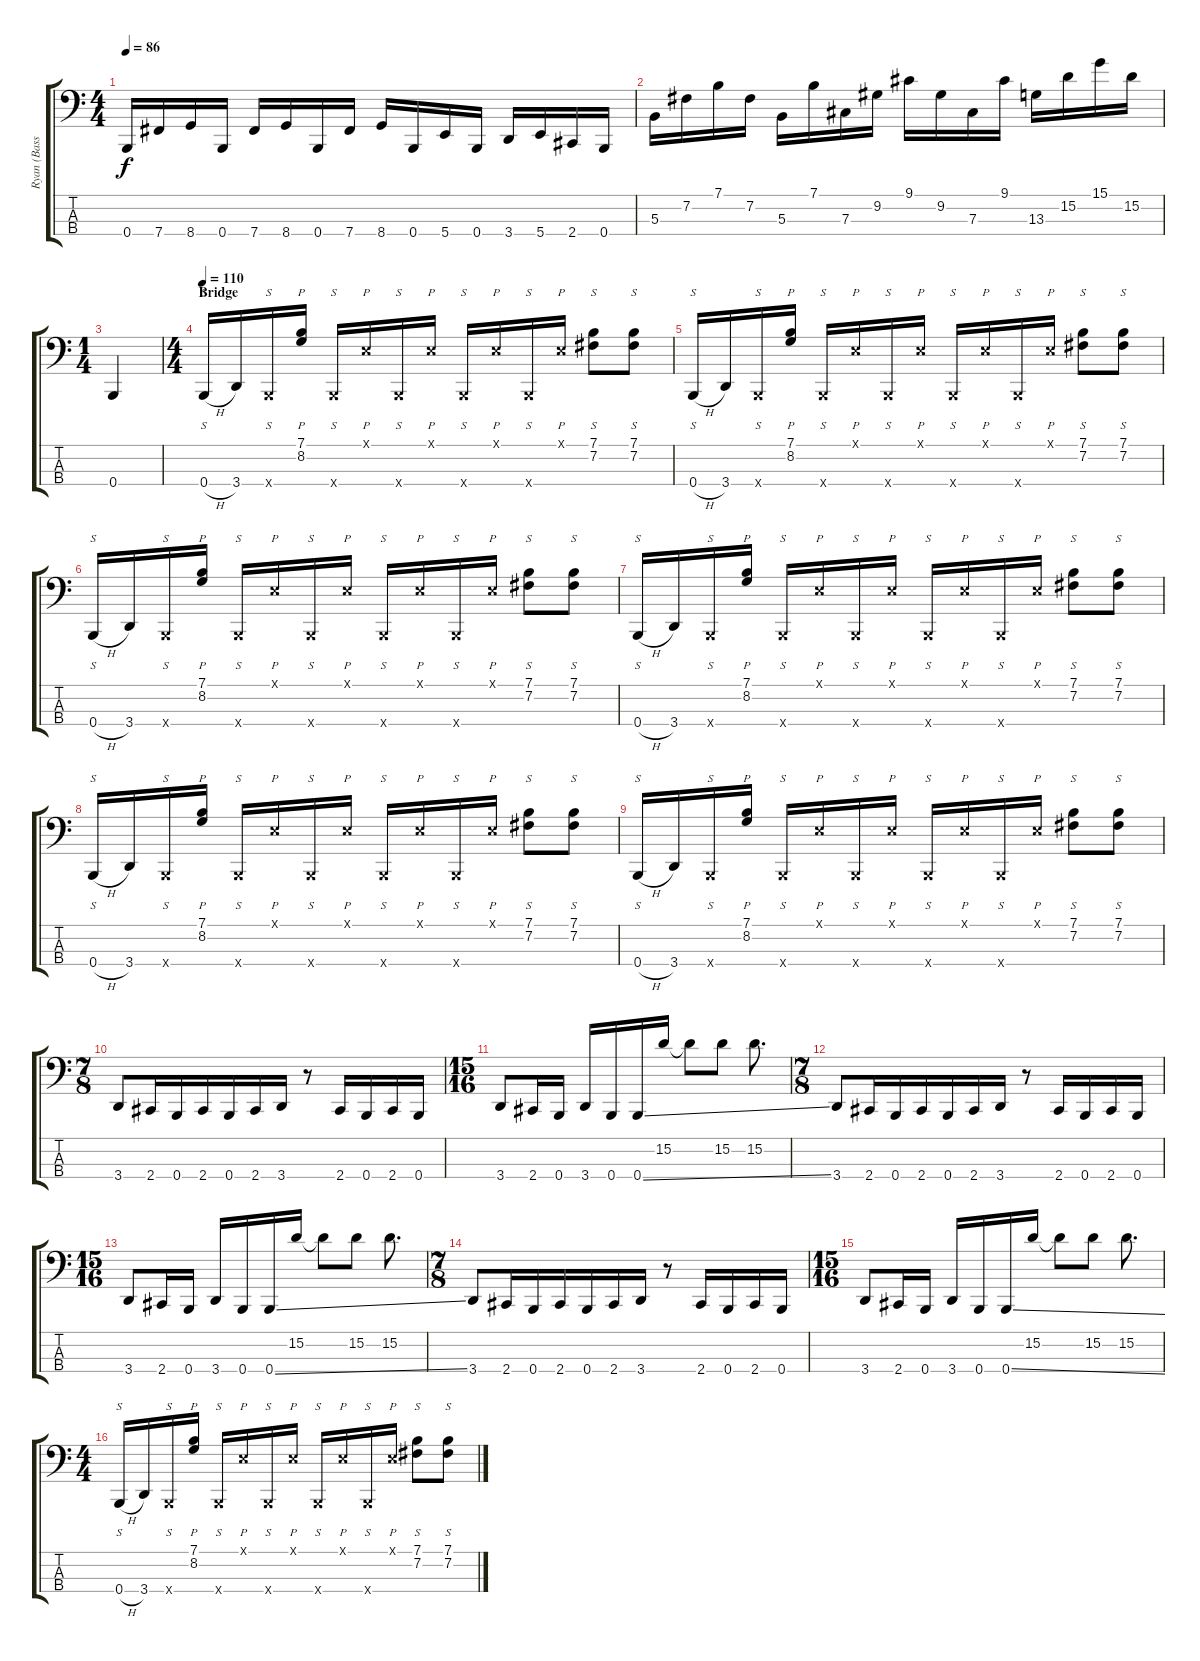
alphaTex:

\track ("Ryan (Bass)" "Ryan (Bass") {instrument slapbass2}
\staff {score tabs}
\tuning (E2 B1 Gb1 B0) {hide}
\ts (4 4)
\tempo 86
\clef f4
\ks c
0.4.16{dy f} 7.4.16 8.4.16 0.4.16 7.4.16 8.4.16 0.4.16 7.4.16 8.4.16 0.4.16 5.4.16 0.4.16 3.4.16 5.4.16 2.4.16 0.4.16 |
5.3.16 7.2.16 7.1.16 7.2.16 5.3.16 7.1.16 7.3.16 9.2.16 9.1.16 9.2.16 7.3.16 9.1.16 13.3.16 15.2.16 15.1.16 15.2.16 |
\ts (1 4)
0.4.4 |
\ts (4 4)
\section ("" "Bridge")
\tempo 110
0.4{h}.16{s} 3.4.16 0.4{x}.16{s} (7.1 8.2).16{p} 0.4{x}.16{s} 0.1{x}.16{p} 0.4{x}.16{s} 0.1{x}.16{p} 0.4{x}.16{s} 0.1{x}.16{p} 0.4{x}.16{s} 0.1{x}.16{p} (7.1 7.2).8{s} (7.1 7.2).8{s} |
0.4{h}.16{s} 3.4.16 0.4{x}.16{s} (7.1 8.2).16{p} 0.4{x}.16{s} 0.1{x}.16{p} 0.4{x}.16{s} 0.1{x}.16{p} 0.4{x}.16{s} 0.1{x}.16{p} 0.4{x}.16{s} 0.1{x}.16{p} (7.1 7.2).8{s} (7.1 7.2).8{s} |
0.4{h}.16{s} 3.4.16 0.4{x}.16{s} (7.1 8.2).16{p} 0.4{x}.16{s} 0.1{x}.16{p} 0.4{x}.16{s} 0.1{x}.16{p} 0.4{x}.16{s} 0.1{x}.16{p} 0.4{x}.16{s} 0.1{x}.16{p} (7.1 7.2).8{s} (7.1 7.2).8{s} |
0.4{h}.16{s} 3.4.16 0.4{x}.16{s} (7.1 8.2).16{p} 0.4{x}.16{s} 0.1{x}.16{p} 0.4{x}.16{s} 0.1{x}.16{p} 0.4{x}.16{s} 0.1{x}.16{p} 0.4{x}.16{s} 0.1{x}.16{p} (7.1 7.2).8{s} (7.1 7.2).8{s} |
0.4{h}.16{s} 3.4.16 0.4{x}.16{s} (7.1 8.2).16{p} 0.4{x}.16{s} 0.1{x}.16{p} 0.4{x}.16{s} 0.1{x}.16{p} 0.4{x}.16{s} 0.1{x}.16{p} 0.4{x}.16{s} 0.1{x}.16{p} (7.1 7.2).8{s} (7.1 7.2).8{s} |
0.4{h}.16{s} 3.4.16 0.4{x}.16{s} (7.1 8.2).16{p} 0.4{x}.16{s} 0.1{x}.16{p} 0.4{x}.16{s} 0.1{x}.16{p} 0.4{x}.16{s} 0.1{x}.16{p} 0.4{x}.16{s} 0.1{x}.16{p} (7.1 7.2).8{s} (7.1 7.2).8{s} |
\ts (7 8)
3.4.8 2.4.16 0.4.16 2.4.16 0.4.16 2.4.16 3.4.16 r.8 2.4.16 0.4.16 2.4.16 0.4.16 |
\ts (15 16)
3.4.8 2.4.16 0.4.16 3.4.16 0.4.16 0.4{ss}.16 15.2.16 15.2{t}.8 15.2.8 15.2.8{d} |
\ts (7 8)
3.4.8 2.4.16 0.4.16 2.4.16 0.4.16 2.4.16 3.4.16 r.8 2.4.16 0.4.16 2.4.16 0.4.16 |
\ts (15 16)
3.4.8 2.4.16 0.4.16 3.4.16 0.4.16 0.4{ss}.16 15.2.16 15.2{t}.8 15.2.8 15.2.8{d} |
\ts (7 8)
3.4.8 2.4.16 0.4.16 2.4.16 0.4.16 2.4.16 3.4.16 r.8 2.4.16 0.4.16 2.4.16 0.4.16 |
\ts (15 16)
3.4.8 2.4.16 0.4.16 3.4.16 0.4.16 0.4{ss}.16 15.2.16 15.2{t}.8 15.2.8 15.2.8{d} |
\ts (4 4)
0.4{h}.16{s} 3.4.16 0.4{x}.16{s} (7.1 8.2).16{p} 0.4{x}.16{s} 0.1{x}.16{p} 0.4{x}.16{s} 0.1{x}.16{p} 0.4{x}.16{s} 0.1{x}.16{p} 0.4{x}.16{s} 0.1{x}.16{p} (7.1 7.2).8{s} (7.1 7.2).8{s}
